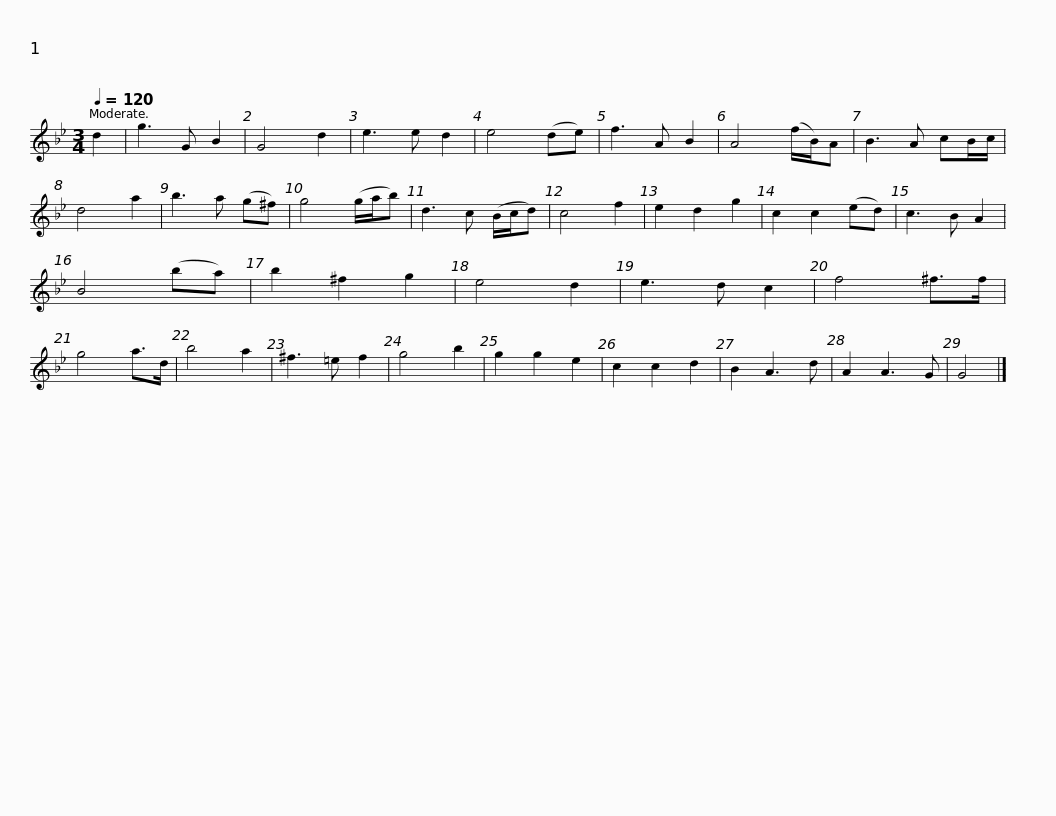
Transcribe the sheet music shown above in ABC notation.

X:1
L:1/8
Q:1/4=120
M:3/4
I:linebreak $
K:Gmin
V:1 treble
V:1
 d2 | g3 G B2 | G4 d2 | e3 e d2 | e4 (de) | %5
 f3 A B2 | A4 (f/B/)A | B3 A cB/c/ | d4 a2 | b3 a (g^f) | %10
 g4 (g/a/b) |$ d3 c (B/c/d) | c4 f2 | e2 d2 g2 | c2 c2 (ed) | %15
 c3 B A2 | B4 (ba) | b2 ^f2 g2 | e4 d2 | e3 d c2 | %20
 f4 ^f>f | g4 a>d |$ b4 a2 | ^f3 =e f2 | g4 b2 | %25
 g2 g2 e2 | c2 c2 d2 | B2 A3 d | A2 A3 G | G4 |] %30
